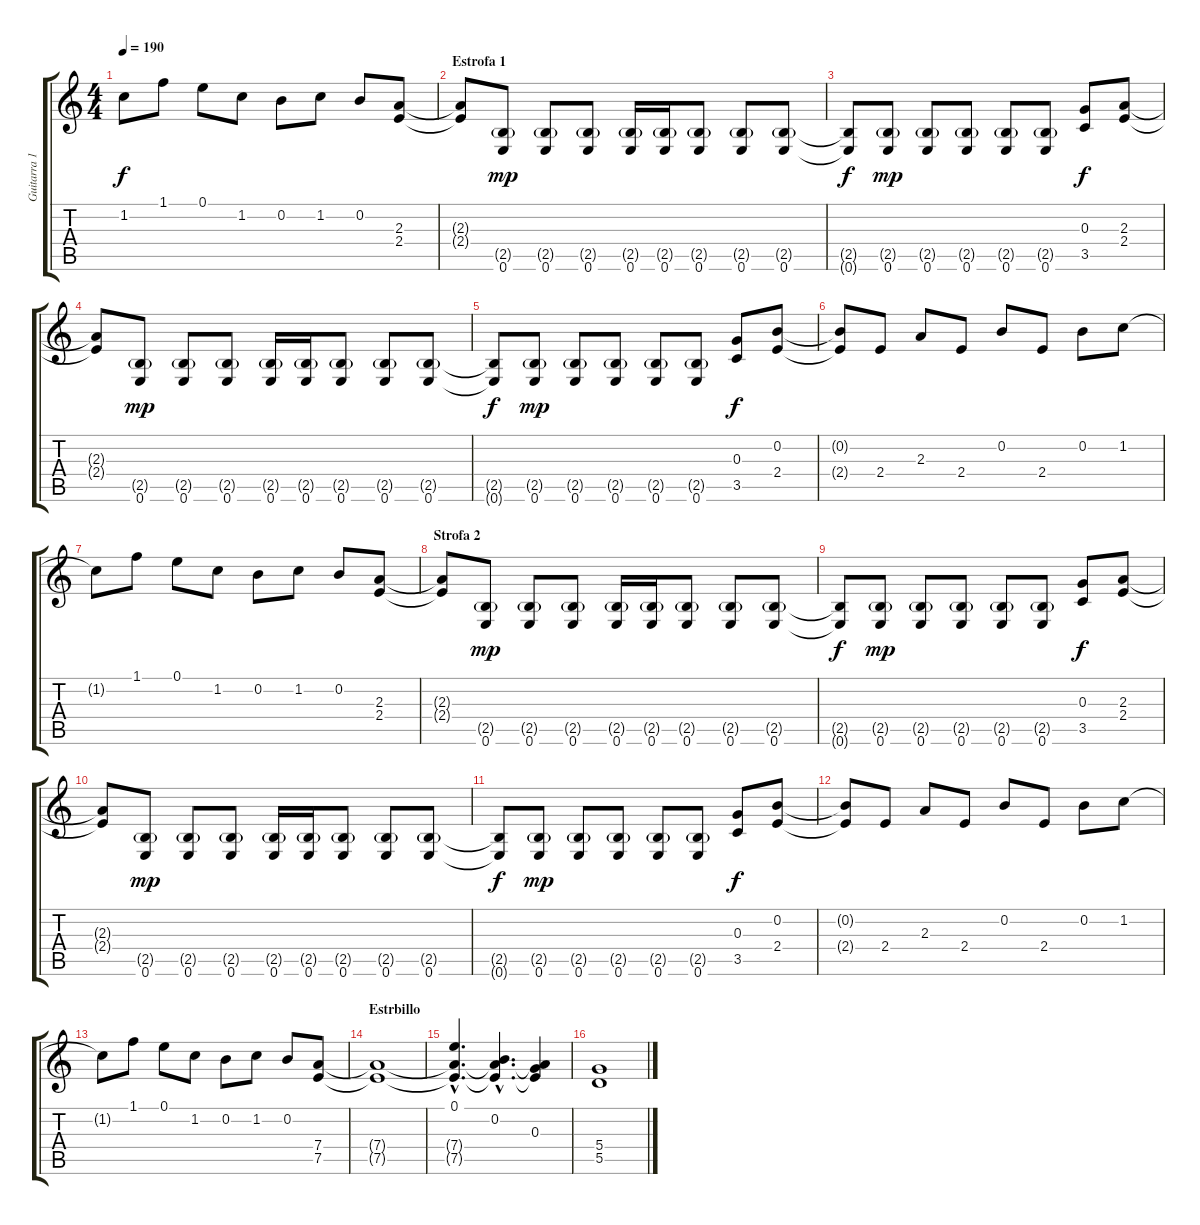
\track ("Guitarra 1" "Guitarra 1") {instrument distortionguitar}
\staff {score tabs}
\tuning (E4 B3 G3 D3 A2 E2) {hide}
\ts (4 4)
\tempo 190
\clef g2
\ks c
1.2{t}.8{dy f} 1.1.8 0.1.8 1.2.8 0.2.8 1.2.8 0.2.8 (2.3 2.4).8{balance 16} |
\section ("" "Estrofa 1")
(2.3{t} 2.4{t}).8 (2.5{g} 0.6).8{dy mp} (2.5{g} 0.6).8 (2.5{g} 0.6).8 (2.5{g} 0.6).16 (2.5{g} 0.6).16 (2.5{g} 0.6).8 (2.5{g} 0.6).8 (2.5{g} 0.6).8 |
(2.5{t} 0.6{t}).8{dy f} (2.5{g} 0.6).8{dy mp} (2.5{g} 0.6).8 (2.5{g} 0.6).8 (2.5{g} 0.6).8 (2.5{g} 0.6).8 (0.3 3.5).8{dy f} (2.3 2.4).8 |
(2.3{t} 2.4{t}).8 (2.5{g} 0.6).8{dy mp} (2.5{g} 0.6).8 (2.5{g} 0.6).8 (2.5{g} 0.6).16 (2.5{g} 0.6).16 (2.5{g} 0.6).8 (2.5{g} 0.6).8 (2.5{g} 0.6).8 |
(2.5{t} 0.6{t}).8{dy f} (2.5{g} 0.6).8{dy mp} (2.5{g} 0.6).8 (2.5{g} 0.6).8 (2.5{g} 0.6).8 (2.5{g} 0.6).8 (0.3 3.5).8{dy f} (0.2 2.4).8 |
(0.2{t} 2.4{t}).8 2.4.8 2.3.8 2.4.8 0.2.8 2.4.8 0.2.8 1.2.8 |
1.2{t}.8 1.1.8 0.1.8 1.2.8 0.2.8 1.2.8 0.2.8 (2.3 2.4).8 |
\section ("" "Strofa 2")
(2.3{t} 2.4{t}).8 (2.5{g} 0.6).8{dy mp} (2.5{g} 0.6).8 (2.5{g} 0.6).8 (2.5{g} 0.6).16 (2.5{g} 0.6).16 (2.5{g} 0.6).8 (2.5{g} 0.6).8 (2.5{g} 0.6).8 |
(2.5{t} 0.6{t}).8{dy f} (2.5{g} 0.6).8{dy mp} (2.5{g} 0.6).8 (2.5{g} 0.6).8 (2.5{g} 0.6).8 (2.5{g} 0.6).8 (0.3 3.5).8{dy f} (2.3 2.4).8 |
(2.3{t} 2.4{t}).8 (2.5{g} 0.6).8{dy mp} (2.5{g} 0.6).8 (2.5{g} 0.6).8 (2.5{g} 0.6).16 (2.5{g} 0.6).16 (2.5{g} 0.6).8 (2.5{g} 0.6).8 (2.5{g} 0.6).8 |
(2.5{t} 0.6{t}).8{dy f} (2.5{g} 0.6).8{dy mp} (2.5{g} 0.6).8 (2.5{g} 0.6).8 (2.5{g} 0.6).8 (2.5{g} 0.6).8 (0.3 3.5).8{dy f} (0.2 2.4).8 |
(0.2{t} 2.4{t}).8 2.4.8 2.3.8 2.4.8 0.2.8 2.4.8 0.2.8 1.2.8 |
1.2{t}.8 1.1.8 0.1.8 1.2.8 0.2.8 1.2.8 0.2.8 (7.4 7.5).8 |
\section ("" "Estrbillo")
(7.4{t} 7.5{t}).1 |
(0.1{hac} 7.4{hac t} 7.5{hac t}).4{d} (0.2{hac} 7.4{hac t} 7.5{hac t}).4{d} (0.3 7.4{t} 7.5{t}).4 |
(5.4 5.5).1
